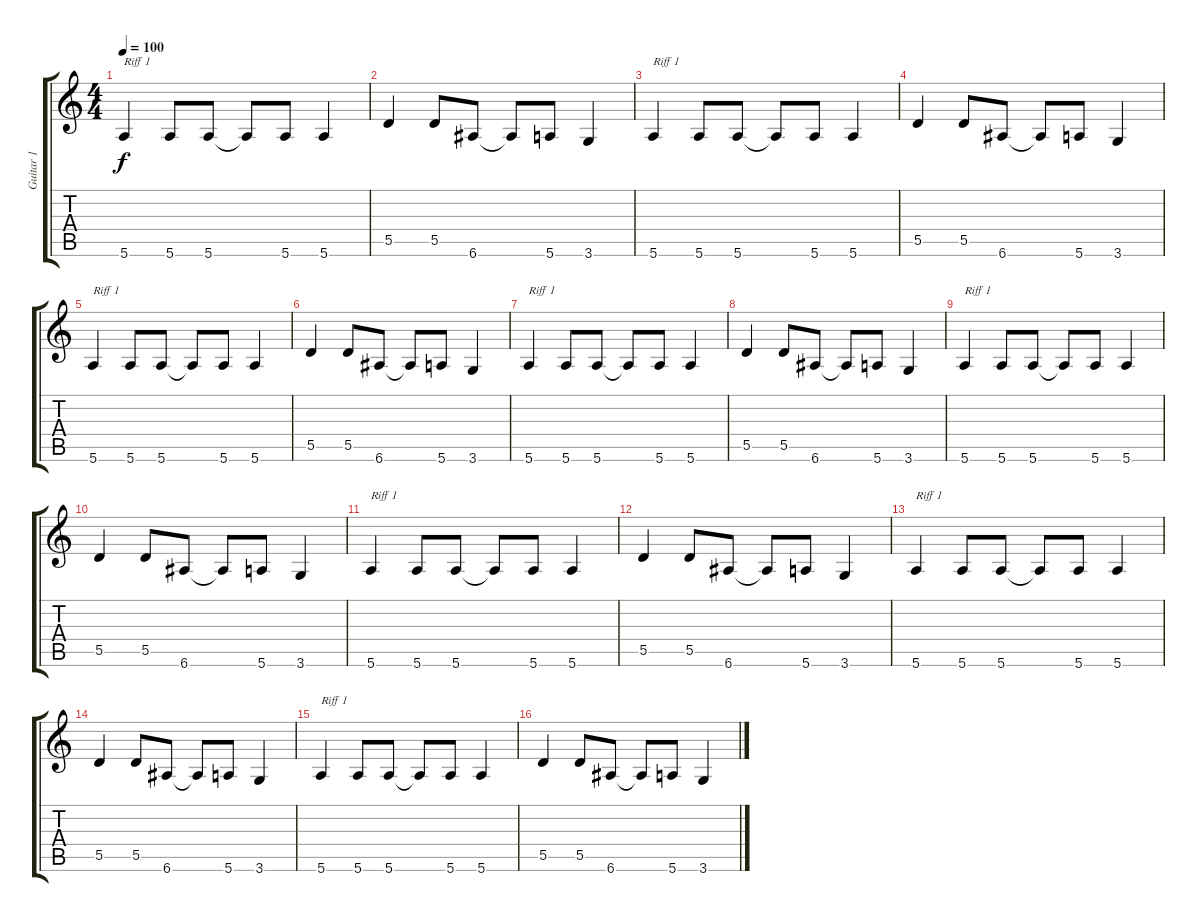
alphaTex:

\track ("Guitar 1" "Guitar 1") {instrument distortionguitar}
\staff {score tabs}
\tuning (E4 B3 G3 D3 A2 E2) {hide}
\ts (4 4)
\tempo 100
\clef g2
\ks c
5.6.4{txt "Riff 1" dy f instrument distortionguitar} 5.6.8 5.6.8 5.6{t}.8 5.6.8 5.6.4 |
5.5.4 5.5.8 6.6.8 6.6{t}.8 5.6.8 3.6.4 |
5.6.4{txt "Riff 1"} 5.6.8 5.6.8 5.6{t}.8 5.6.8 5.6.4 |
5.5.4 5.5.8 6.6.8 6.6{t}.8 5.6.8 3.6.4 |
5.6.4{txt "Riff 1"} 5.6.8 5.6.8 5.6{t}.8 5.6.8 5.6.4 |
5.5.4 5.5.8 6.6.8 6.6{t}.8 5.6.8 3.6.4 |
5.6.4{txt "Riff 1"} 5.6.8 5.6.8 5.6{t}.8 5.6.8 5.6.4 |
5.5.4 5.5.8 6.6.8 6.6{t}.8 5.6.8 3.6.4 |
5.6.4{txt "Riff 1"} 5.6.8 5.6.8 5.6{t}.8 5.6.8 5.6.4 |
5.5.4 5.5.8 6.6.8 6.6{t}.8 5.6.8 3.6.4 |
5.6.4{txt "Riff 1"} 5.6.8 5.6.8 5.6{t}.8 5.6.8 5.6.4 |
5.5.4 5.5.8 6.6.8 6.6{t}.8 5.6.8 3.6.4 |
5.6.4{txt "Riff 1"} 5.6.8 5.6.8 5.6{t}.8 5.6.8 5.6.4 |
5.5.4 5.5.8 6.6.8 6.6{t}.8 5.6.8 3.6.4 |
5.6.4{txt "Riff 1"} 5.6.8 5.6.8 5.6{t}.8 5.6.8 5.6.4 |
5.5.4 5.5.8 6.6.8 6.6{t}.8 5.6.8 3.6.4
